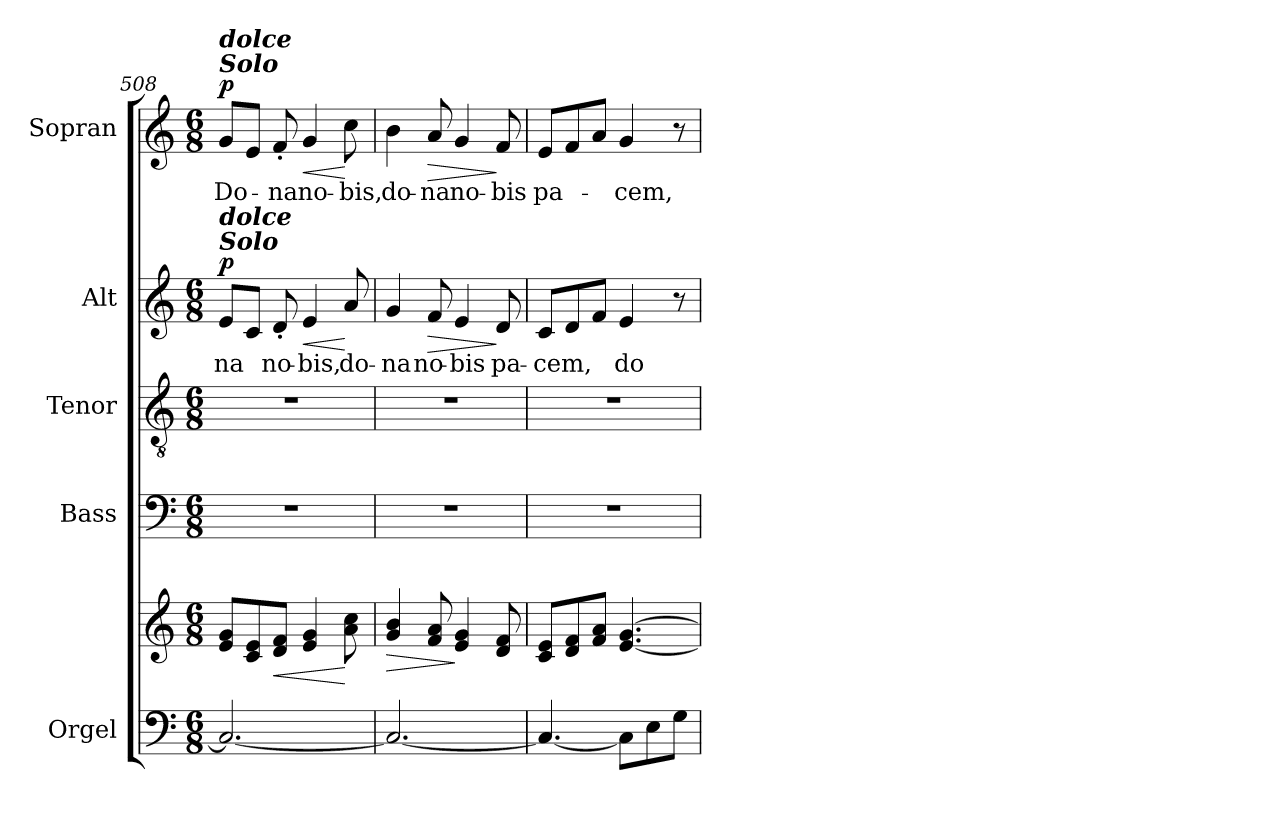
**kern	**kern	**dynam	**kern	**kern	**kern	**text	**dynam	**kern	**text	**dynam
*part5	*part5	*part5	*part4	*part3	*part2	*part2	*part2	*part1	*part1	*part1
*staff6	*staff5	*staff5/6	*staff4	*staff3	*staff2	*staff2	*staff2	*staff1	*staff1	*staff1
*I"Orgel	*	*	*I"Bass	*I"Tenor	*I"Alt	*	*	*I"Sopran	*	*
*I'Org.	*	*	*I'B.	*I'T.	*I'A.	*	*	*I'S.	*	*
*clefF4	*clefG2	*	*clefF4	*clefGv2	*clefG2	*	*	*clefG2	*	*
*k[]	*k[]	*	*k[]	*k[]	*k[]	*	*	*k[]	*	*
*C:	*C:	*	*C:	*C:	*C:	*	*	*C:	*	*
*M6/8	*M6/8	*	*M6/8	*M6/8	*M6/8	*	*	*M6/8	*	*
=508	=508	=508	=508	=508	=508	=508	=508	=508	=508	=508
!	!	!	!	!	!	!	!	!LO:TX:a:Bi:t=Solo	!	!
!	!	!	!	!	!	!	!	!LO:TX:a:Bi:t=dolce	!	!
!	!	!	!	!	!LO:TX:a:Bi:t=Solo	!	!	!	!	!
!	!	!	!	!	!LO:TX:a:Bi:t=dolce	!	!	!	!	!
!	!	!	!	!	!	!LO:LY:b	!LO:DY:a	!	!LO:LY:b	!LO:DY:a
2.C/_	8e/ 8g/L	.	2.r	2.r	8e/L	-na	p	8g/L	Do-	p
.	8c/ 8e/	.	.	.	8c/J	.	.	8e/J	.	.
!	!	!LO:HP:b	!	!	!	!LO:LY:b	!	!	!LO:LY:b	!
.	8d/ 8f/J	<	.	.	8d'</	no-	.	8f'</	-na	.
!	!	!	!	!	!	!LO:LY:b	!LO:HP:b	!	!LO:LY:b	!LO:HP:b
.	4e/ 4g/	.	.	.	4e/	-bis,	<	4g/	no-	<
!	!	!	!	!	!	!LO:LY:b	!	!	!LO:LY:b	!
.	8a\ 8cc\	[	.	.	8a/	do-	[	8cc\	-bis,	[
=509	=509	=509	=509	=509	=509	=509	=509	=509	=509	=509
!	!	!LO:HP:b	!	!	!	!LO:LY:b	!	!	!LO:LY:b	!
2.C/_	4g/ 4b/	>	2.r	2.r	4g/	-na	.	4b\	do-	.
!	!	!	!	!	!	!LO:LY:b	!LO:HP:b	!	!LO:LY:b	!LO:HP:b
.	8f/ 8a/	.	.	.	8f/	no-	>	8a/	-na	>
!	!	!	!	!	!	!LO:LY:b	!	!	!LO:LY:b	!
.	4e/ 4g/	]	.	.	4e/	-bis	.	4g/	no-	.
!	!	!	!	!	!	!LO:LY:b	!	!	!LO:LY:b	!
.	8d/ 8f/	.	.	.	8d/	pa-	]	8f/	-bis	]
=510	=510	=510	=510	=510	=510	=510	=510	=510	=510	=510
!	!	!	!	!	!	!LO:LY:b	!	!	!LO:LY:b	!
4.C/_	8c/ 8e/L	.	2.r	2.r	8c/L	-cem,	.	8e/L	pa-	.
.	8d/ 8f/	.	.	.	8d/	.	.	8f/	.	.
.	8f/ 8a/J	.	.	.	8f/J	.	.	8a/J	.	.
!	!	!	!	!	!	!LO:LY:b	!	!	!LO:LY:b	!
8C\L]	[4.e/ [4.g/	.	.	.	4e/	do-	.	4g/	-cem,	.
8E\	.	.	.	.	.	.	.	.	.	.
8G\J	.	.	.	.	8r	.	.	8r	.	.
=	=	=	=	=	=	=	=	=	=	=
*-	*-	*-	*-	*-	*-	*-	*-	*-	*-	*-
